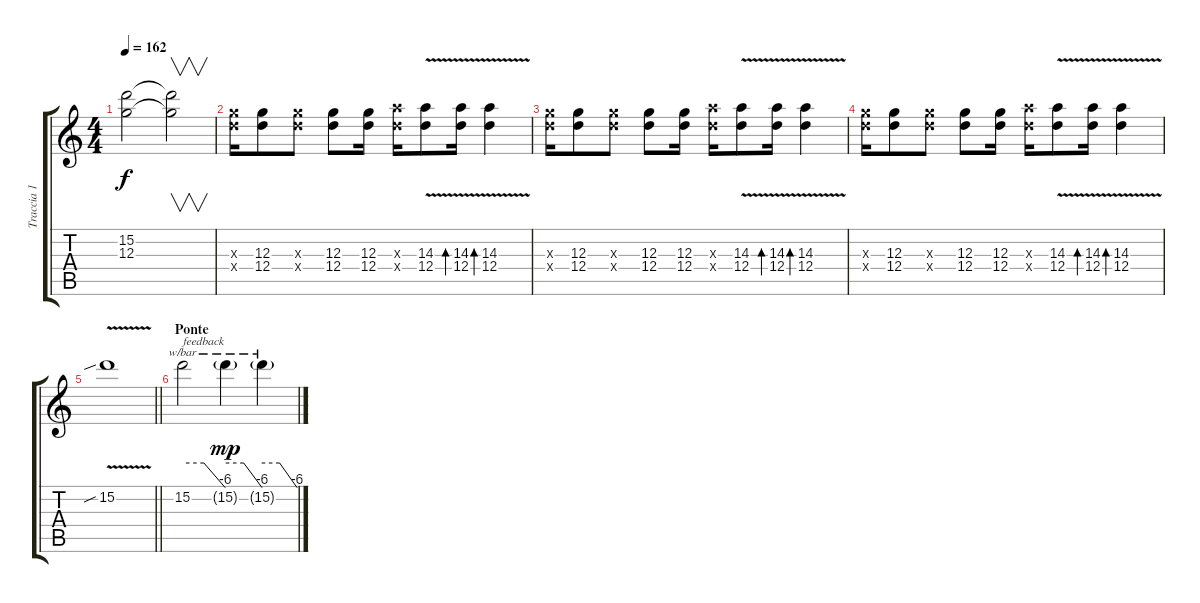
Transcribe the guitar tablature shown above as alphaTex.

\track ("Traccia 1" "Traccia 1") {instrument overdrivenguitar}
\staff {score tabs}
\tuning (E4 B3 G3 D3 A2 E2) {hide}
\ts (4 4)
\tempo 162
\clef g2
\ks c
(15.2{t} 12.3{t}).2{dy f} (15.2{t} 12.3{t}).2{v} |
(12.3{x} 12.4{x}).16 (12.3 12.4).8 (12.3{x} 12.4{x}).8 (12.3 12.4).8 (12.3 12.4).16 (14.3{x} 12.4{x}).16 (14.3{v} 12.4{v}).8 (14.3 12.4{v}).16{bd 60} (14.3 12.4{v}).4{bd 60} |
(12.3{x} 12.4{x}).16 (12.3 12.4).8 (12.3{x} 12.4{x}).8 (12.3 12.4).8 (12.3 12.4).16 (14.3{x} 12.4{x}).16 (14.3{v} 12.4{v}).8 (14.3 12.4{v}).16{bd 60} (14.3 12.4{v}).4{bd 60} |
(12.3{x} 12.4{x}).16 (12.3 12.4).8 (12.3{x} 12.4{x}).8 (12.3 12.4).8 (12.3 12.4).16 (14.3{x} 12.4{x}).16 (14.3{v} 12.4{v}).8 (14.3 12.4{v}).16{bd 60} (14.3 12.4{v}).4{bd 60} |
\barLineRight lightlight
15.2{v sib}.1 |
\section ("" "Ponte")
15.2.2{tbe (custom default 0 0 30 0 60 -24) txt "feedback"} 15.2{g}.4{tbe (custom default 0 0 30 0 60 -24) dy mp volume 4} 15.2{g}.4{tbe (custom default 0 0 30 0 60 -24)}
